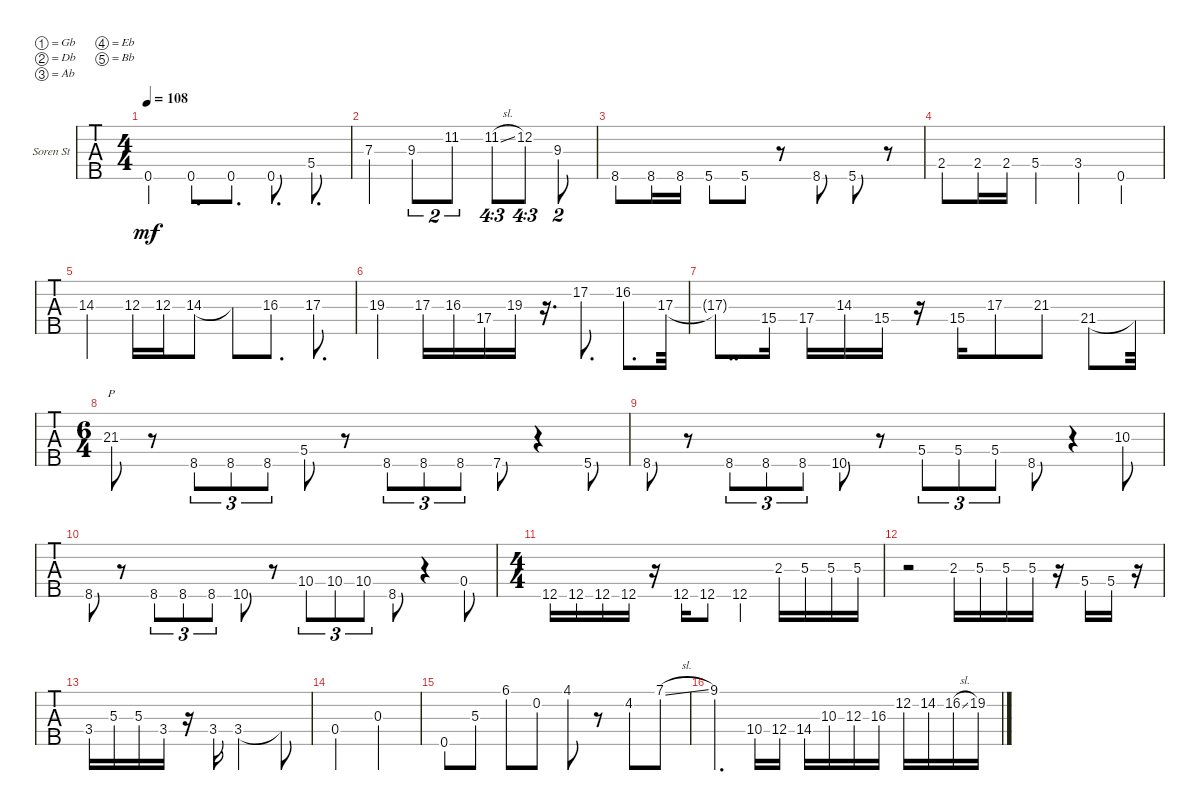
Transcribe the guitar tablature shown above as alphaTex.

\defaultSystemsLayout 4
\bracketExtendMode groupsimilarinstruments
\firstSystemTrackNameOrientation horizontal
\otherSystemsTrackNameOrientation horizontal
\track ("Lord Chid-Lee Philosipher" "Soren St") {instrument electricbassfinger}
\staff {tabs}
\tuning (Gb2 Db2 Ab1 Eb1 Bb0)
\ts (4 4)
\tempo 108
\clef f4
\scale
0.395904
\ks c
0.5.4{dy mf} 0.5.8{d} 0.5.8{d} 0.5.8{d} 5.4.8{d} |
\scale
0.208191 7.3.4 9.3.8{tu (2 3)} 11.2.8{tu (2 3)} 11.2{sl}.8{tu (4 3)} 12.2.8{tu (4 3)} 9.3.8{tu (2 3)} |
\scale
0.333333 8.5.8 8.5.16 8.5.16 5.5.8 5.5.8 r.8 8.5.8 5.5.8 r.8 |
\scale
0.333333 2.4.8 2.4.16 2.4.16 5.4.4 3.4.4 0.5.4 |
\scale
0.333333 14.3.4 12.3.16 12.3.16 14.3.8 14.3{t}.8 16.3.8{d} 17.3.8{d} |
\scale
0.256303 19.3.4 17.3.16 16.3.16 17.4.16 19.3.16 r.16{d} 17.2.8{d} 16.2.8{d} 17.3.32 |
\scale
0.256303 17.3{t}.8{dd} 15.4.16 17.4.16 14.3.16 15.4.16 r.16 15.4.16 17.3.8 21.3.8 21.4.8 21.4{t}.32 |
\ts (6 4)
\scale
0.487395 21.3.8{p} r.8 8.5.8{tu (3 2)} 8.5.8{tu (3 2)} 8.5.8{tu (3 2)} 5.4.8 r.8 8.5.8{tu (3 2)} 8.5.8{tu (3 2)} 8.5.8{tu (3 2)} 7.5.8 r.4 5.5.8 |
\scale
0.256303 8.5.8 r.8 8.5.8{tu (3 2)} 8.5.8{tu (3 2)} 8.5.8{tu (3 2)} 10.5.8 r.8 5.4.8{tu (3 2)} 5.4.8{tu (3 2)} 5.4.8{tu (3 2)} 8.5.8 r.4 10.3.8 |
\scale
0.256303 8.5.8 r.8 8.5.8{tu (3 2)} 8.5.8{tu (3 2)} 8.5.8{tu (3 2)} 10.5.8 r.8 10.4.8{tu (3 2)} 10.4.8{tu (3 2)} 10.4.8{tu (3 2)} 8.5.8 r.4 0.4.8 |
\ts (4 4)
\scale
0.487395 12.5.16 12.5.16 12.5.16 12.5.16 r.16 12.5.16 12.5.8 12.5.4 2.3.16 5.3.16 5.3.16 5.3.16 |
\scale
0.333333 r.2 2.3.16 5.3.16 5.3.16 5.3.16 r.16 5.4{st}.16 5.4.16 r.16 |
\scale
0.333333 3.4{st}.16 5.3{st}.16 5.3{st}.16 3.4{st}.16 r.16 3.4.16 3.4.2 3.4{t}.8 |
\scale
0.333333 0.4.2 0.3.2 |
\scale
0.333333 0.5.8 5.3.8 6.1.8 0.2.8 4.1.8 r.8 4.2.8 7.1{sl}.8 |
\scale
0.333333 9.1.4{d} 10.4.16 12.4.16 14.4.16 10.3.16 12.3.16 16.3.16 12.2.16 14.2.16 16.2{sl}.16 19.2.16
